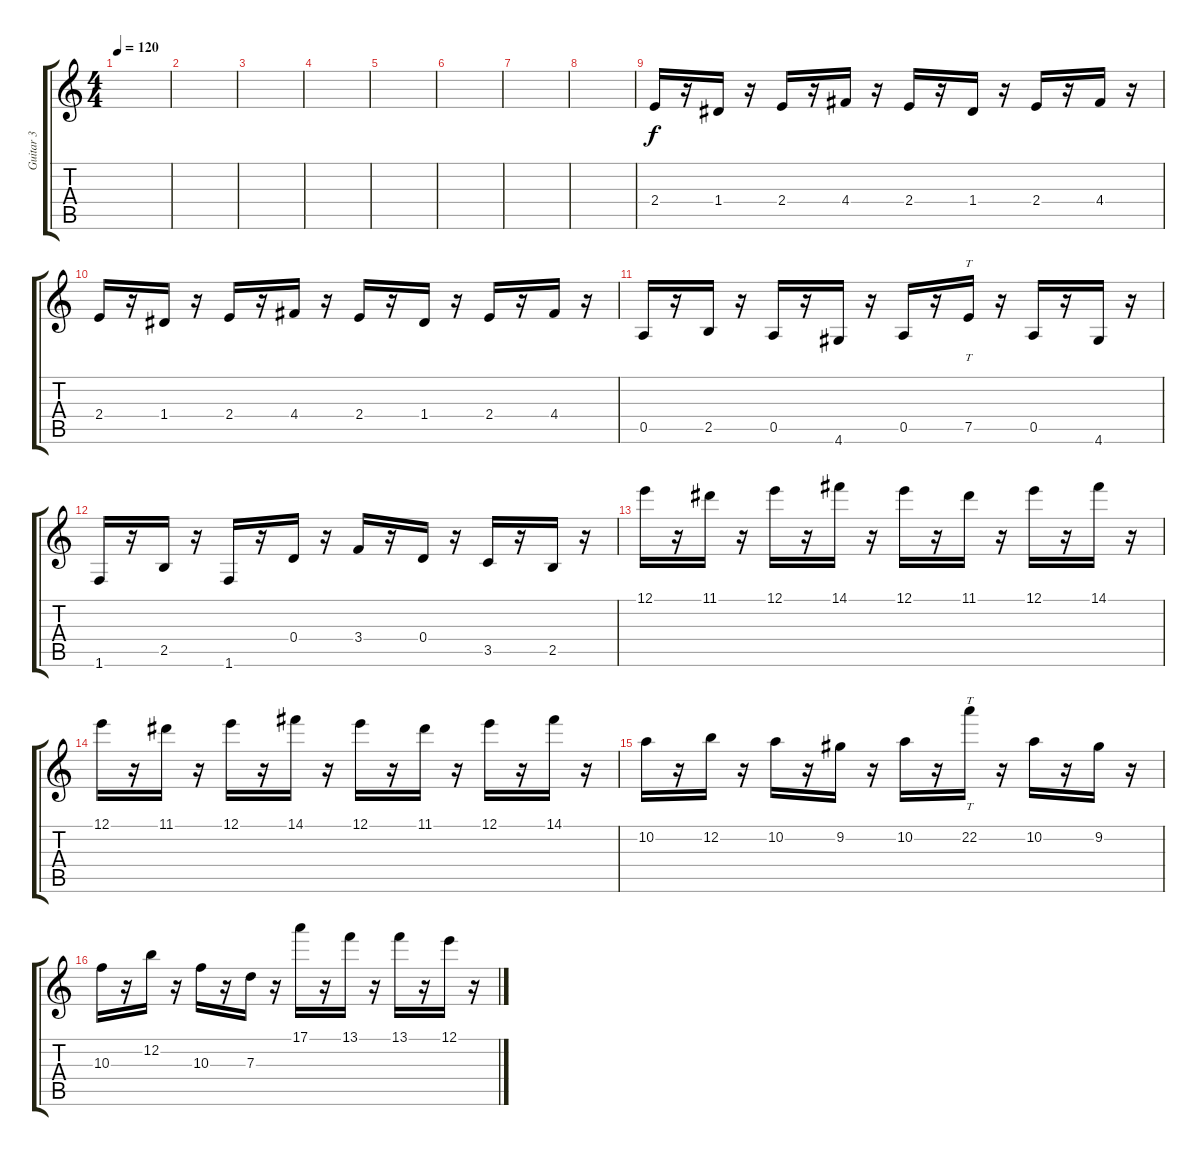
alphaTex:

\track ("Guitar 3" "Guitar 3") {instrument overdrivenguitar}
\staff {score tabs}
\tuning (E4 B3 G3 D3 A2 E2) {hide}
\ts (4 4)
\tempo 120
\clef g2
\ks c
|
|
|
|
|
|
|
|
2.4.16 r.16 1.4.16 r.16 2.4.16 r.16 4.4.16 r.16 2.4.16 r.16 1.4.16 r.16 2.4.16 r.16 4.4.16 r.16 |
2.4.16 r.16 1.4.16 r.16 2.4.16 r.16 4.4.16 r.16 2.4.16 r.16 1.4.16 r.16 2.4.16 r.16 4.4.16 r.16 |
0.5.16 r.16 2.5.16 r.16 0.5.16 r.16 4.6.16 r.16 0.5.16 r.16 7.5.16{tt} r.16 0.5.16 r.16 4.6.16 r.16 |
1.6.16 r.16 2.5.16 r.16 1.6.16 r.16 0.4.16 r.16 3.4.16 r.16 0.4.16 r.16 3.5.16 r.16 2.5.16 r.16 |
12.1.16 r.16 11.1.16 r.16 12.1.16 r.16 14.1.16 r.16 12.1.16 r.16 11.1.16 r.16 12.1.16 r.16 14.1.16 r.16 |
12.1.16 r.16 11.1.16 r.16 12.1.16 r.16 14.1.16 r.16 12.1.16 r.16 11.1.16 r.16 12.1.16 r.16 14.1.16 r.16 |
10.2.16 r.16 12.2.16 r.16 10.2.16 r.16 9.2.16 r.16 10.2.16 r.16 22.2.16{tt} r.16 10.2.16 r.16 9.2.16 r.16 |
10.3.16 r.16 12.2.16 r.16 10.3.16 r.16 7.3.16 r.16 17.1.16 r.16 13.1.16 r.16 13.1.16 r.16 12.1.16 r.16
